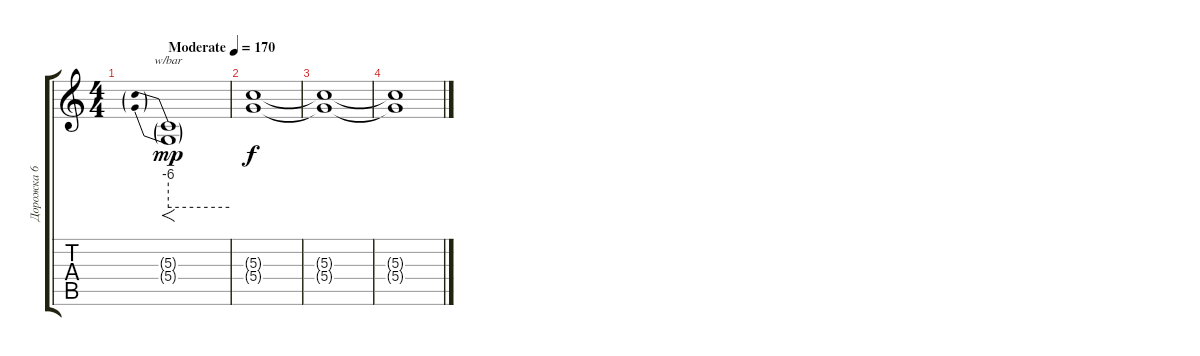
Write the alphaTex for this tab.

\track ("Дорожка 6" "Дорожка 6") {instrument distortionguitar}
\staff {score tabs}
\tuning (E4 B3 G3 D3 A2 D2) {hide}
\ts (4 4)
\tempo (170 "Moderate")
\clef g2
\ks c
(5.3{g} 5.4{g}).1{f tbe (predive default 0 -24 60 -24) dy mp instrument distortionguitar} |
(5.3{t} 5.4{t}).1{dy f} |
(5.3{t} 5.4{t}).1 |
(5.3{t} 5.4{t}).1
